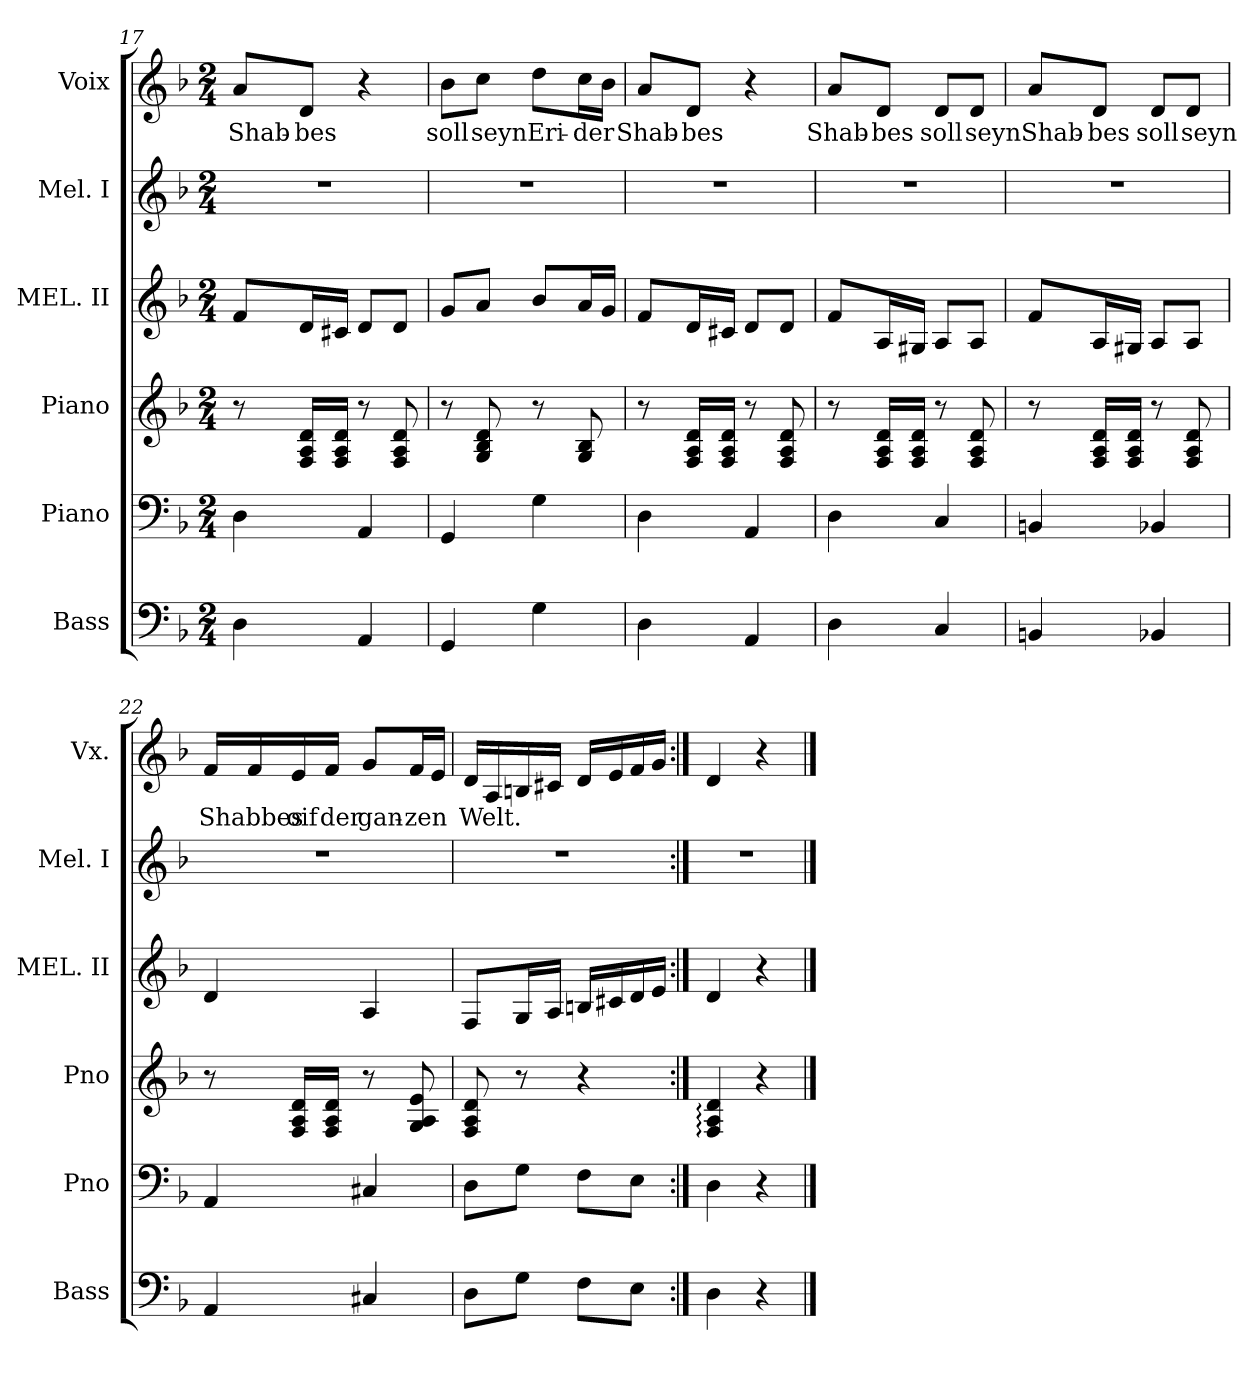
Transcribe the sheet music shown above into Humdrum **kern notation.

**kern	**kern	**kern	**kern	**kern	**kern	**text
*part6	*part5	*part4	*part3	*part2	*part1	*part1
*staff6	*staff5	*staff4	*staff3	*staff2	*staff1	*staff1
*I"Bass	*I"Piano	*I"Piano	*I"MEL. II	*I"Mel. I	*I"Voix	*
*I'Bass	*I'Pno	*I'Pno	*I'MEL. II	*I'Mel. I	*I'Vx.	*
*clefF4	*clefF4	*clefG2	*clefG2	*clefG2	*clefG2	*
*ITrd7c12	*	*	*	*	*	*
*k[b-]	*k[b-]	*k[b-]	*k[b-]	*k[b-]	*k[b-]	*
*M2/4	*M2/4	*M2/4	*M2/4	*M2/4	*M2/4	*
=17	=17	=17	=17	=17	=17	=17
4DD\	4D\	8r	8f/L	2r	8a/L	Shab-
.	.	16F/ 16A/ 16d/LL	16d/L	.	8d/J	bes
.	.	16F/ 16A/ 16d/JJ	16c#X/JJ	.	.	.
4AAA/	4AA/	8r	8d/L	.	4r	.
.	.	8F/ 8A/ 8d/	8d/J	.	.	.
=18	=18	=18	=18	=18	=18	=18
4GGG/	4GG/	8r	8g/L	2r	8b-\L	soll
.	.	8G/ 8B-/ 8d/	8a/J	.	8cc\J	seyn
4GG\	4G\	8r	8b-/L	.	8dd\L	Eri-
.	.	8G/ 8B-/	16a/L	.	16cc\L	der
.	.	.	16g/JJ	.	16b-\JJ	.
!!LO:LB:g=z
=19	=19	=19	=19	=19	=19	=19
4DD\	4D\	8r	8f/L	2r	8a/L	Shab-
.	.	16F/ 16A/ 16d/LL	16d/L	.	8d/J	bes
.	.	16F/ 16A/ 16d/JJ	16c#X/JJ	.	.	.
4AAA/	4AA/	8r	8d/L	.	4r	.
.	.	8F/ 8A/ 8d/	8d/J	.	.	.
=20	=20	=20	=20	=20	=20	=20
4DD\	4D\	8r	8f/L	2r	8a/L	Shab-
.	.	16F/ 16A/ 16d/LL	16A/L	.	8d/J	bes
.	.	16F/ 16A/ 16d/JJ	16G#X/JJ	.	.	.
4CC/	4C/	8r	8A/L	.	8d/L	soll
.	.	8F/ 8A/ 8d/	8A/J	.	8d/J	seyn
=21	=21	=21	=21	=21	=21	=21
4BBBn/	4BBn/	8r	8f/L	2r	8a/L	Shab-
.	.	16F/ 16A/ 16d/LL	16A/L	.	8d/J	bes
.	.	16F/ 16A/ 16d/JJ	16G#X/JJ	.	.	.
4BBB-X/	4BB-X/	8r	8A/L	.	8d/L	soll
.	.	8F/ 8A/ 8d/	8A/J	.	8d/J	seyn
!!LO:PB:g=z
=22	=22	=22	=22	=22	=22	=22
4AAA/	4AA/	8r	4d/	2r	16f/LL	Shabbes
.	.	.	.	.	16f/	.
.	.	16F/ 16A/ 16d/LL	.	.	16e/	oif
.	.	16F/ 16A/ 16d/JJ	.	.	16f/JJ	der
4CC#X/	4C#X/	8r	4A/	.	8g/L	gan-
.	.	8G/ 8A/ 8e/	.	.	16f/L	zen
.	.	.	.	.	16e/JJ	.
=23	=23	=23	=23	=23	=23	=23
8DD\L	8D\L	8F/ 8A/ 8d/	8F/L	2r	16d/LL	Welt.
.	.	.	.	.	16A/	.
8GG\J	8G\J	8r	16G/L	.	16Bn/	.
.	.	.	16A/JJ	.	16c#X/JJ	.
8FF\L	8F\L	4r	16Bn/LL	.	16d/LL	.
.	.	.	16c#X/	.	16e/	.
8EE\J	8E\J	.	16d/	.	16f/	.
.	.	.	16e/JJ	.	16g/JJ	.
=24:|!	=24:|!	=24:|!	=24:|!	=24:|!	=24:|!	=24:|!
4DD\	4D\	4F/: 4A/: 4d/:	4d/	2r	4d/	.
4r	4r	4r	4r	.	4r	.
==	==	==	==	==	==	==
*-	*-	*-	*-	*-	*-	*-
